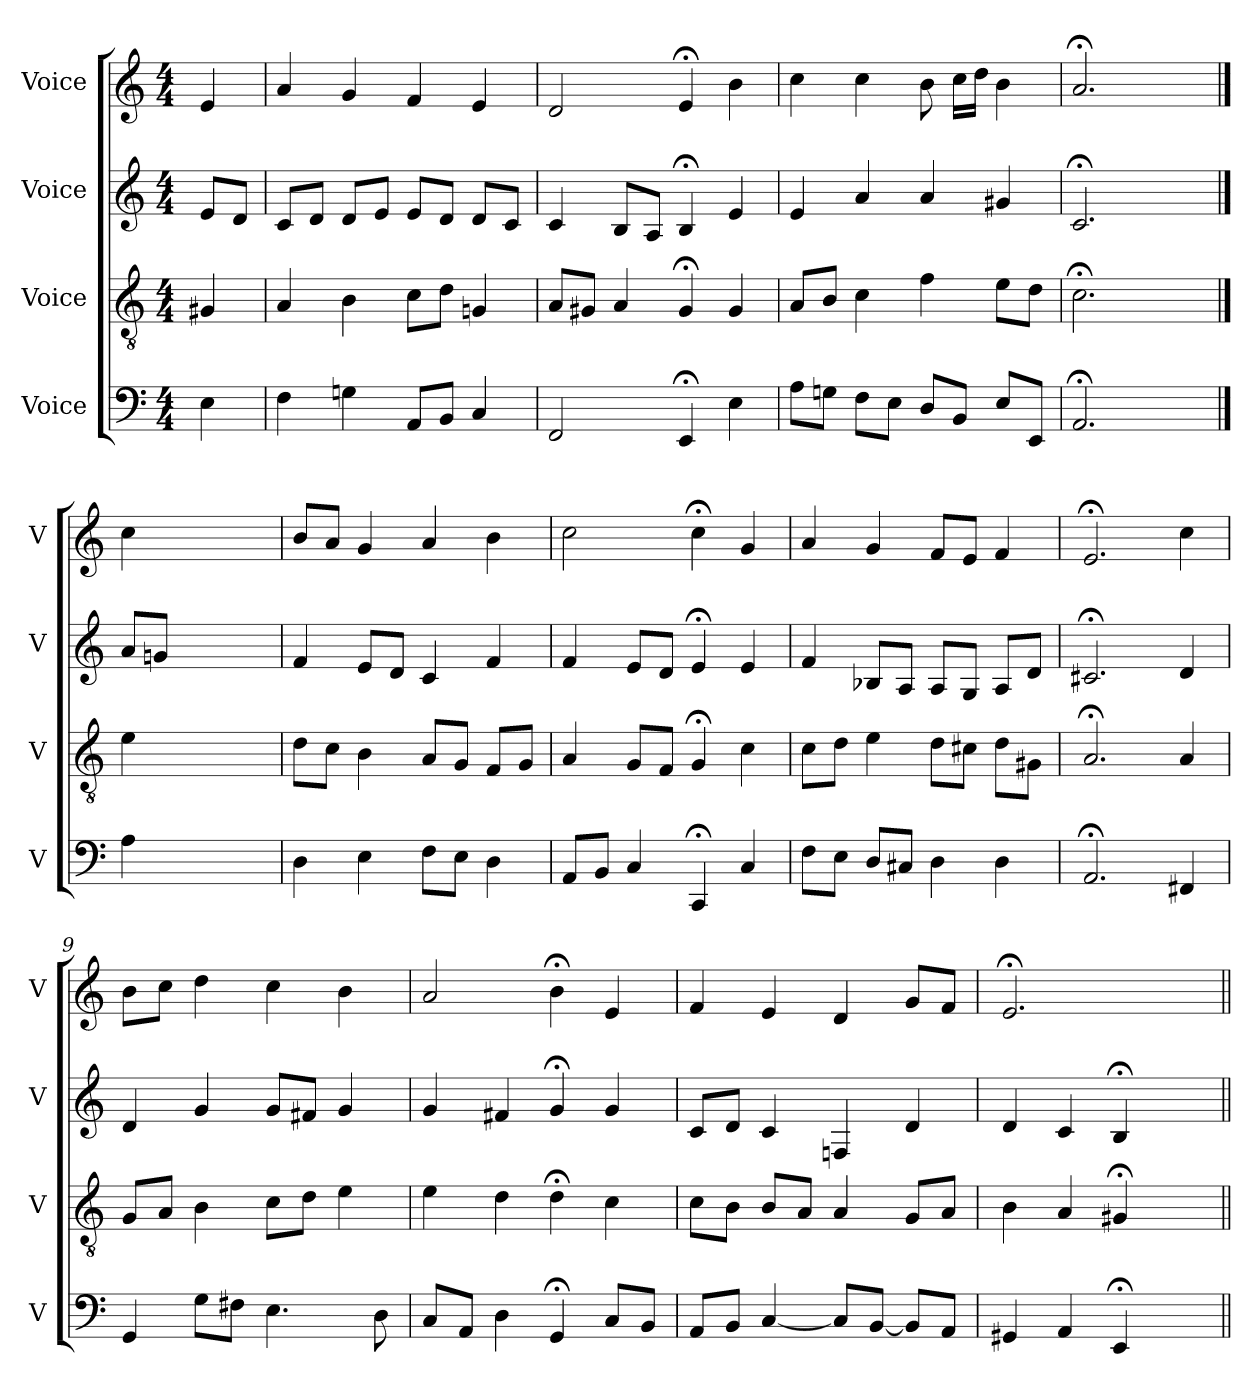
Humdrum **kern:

**kern	**kern	**kern	**kern
*part4	*part3	*part2	*part1
*staff4	*staff3	*staff2	*staff1
*I"Voice	*I"Voice	*I"Voice	*I"Voice
*I'V	*I'V	*I'V	*I'V
*clefF4	*clefGv2	*clefG2	*clefG2
*k[]	*k[]	*k[]	*k[]
*M4/4	*M4/4	*M4/4	*M4/4
*MM100	*MM100	*MM100	*MM100
=	=	=	=
4E\	4G#X/	8e/L	4e/
.	.	8d/J	.
=1	=1	=1	=1
4F\	4A/	8c/L	4a/
.	.	8d/J	.
4Gn\	4B\	8d/L	4g/
.	.	8e/J	.
8AA/L	8c\L	8e/L	4f/
8BB/J	8d\J	8d/J	.
4C/	4Gn/	8d/L	4e/
.	.	8c/J	.
=2	=2	=2	=2
2FF/	8A/L	4c/	2d/
.	8G#X/J	.	.
.	4A/	8B/L	.
.	.	8A/J	.
4EE;/	4G#;/	4B;/	4e;/
4E\	4G#/	4e/	4b\
=3	=3	=3	=3
8A\L	8A/L	4e/	4cc\
8Gn\J	8B/J	.	.
8F\L	4c\	4a/	4cc\
8E\J	.	.	.
8D/L	4f\	4a/	8b\
8BB/J	.	.	16cc\LL
.	.	.	16dd\JJ
8E/L	8e\L	4g#X/	4b\
8EE/J	8d\J	.	.
=4	=4	=4	=4
2.AA;/	2.c;\	2.c;/	2.a;/
4ryy	4ryy	4ryy	4ryy
!!LO:LB:g=z
==	==	==	==
4A\	4e\	8a/L	4cc\
.	.	8gn/J	.
2.ryy	2.ryy	2.ryy	2.ryy
=5	=5	=5	=5
4D\	8d\L	4f/	8b/L
.	8c\J	.	8a/J
4E\	4B\	8e/L	4g/
.	.	8d/J	.
8F\L	8A/L	4c/	4a/
8E\J	8G/J	.	.
4D\	8F/L	4f/	4b\
.	8G/J	.	.
=6	=6	=6	=6
8AA/L	4A/	4f/	2cc\
8BB/J	.	.	.
4C/	8G/L	8e/L	.
.	8F/J	8d/J	.
4CC;/	4G;/	4e;/	4cc;\
4C/	4c\	4e/	4g/
=7	=7	=7	=7
8F\L	8c\L	4f/	4a/
8E\J	8d\J	.	.
8D/L	4e\	8B-X/L	4g/
8C#X/J	.	8A/J	.
4D\	8d\L	8A/L	8f/L
.	8c#X\J	8G/J	8e/J
4D\	8d\L	8A/L	4f/
.	8G#X\J	8d/J	.
=8	=8	=8	=8
2.AA;/	2.A;/	2.c#X;/	2.e;/
4FF#X/	4A/	4d/	4cc\
!!LO:LB:g=z
=9	=9	=9	=9
4GG/	8G/L	4d/	8b\L
.	8A/J	.	8cc\J
8G\L	4B\	4g/	4dd\
8F#X\J	.	.	.
4.E\	8c\L	8g/L	4cc\
.	8d\J	8f#X/J	.
.	4e\	4g/	4b\
8D\	.	.	.
=10	=10	=10	=10
8C/L	4e\	4g/	2a/
8AA/J	.	.	.
4D\	4d\	4f#X/	.
4GG;/	4d;\	4g;/	4b;\
8C/L	4c\	4g/	4e/
8BB/J	.	.	.
=11	=11	=11	=11
8AA/L	8c\L	8c/L	4f/
8BB/J	8B\J	8d/J	.
[4C/	8B/L	4c/	4e/
.	8A/J	.	.
8C/L]	4A/	4Fn/	4d/
[8BB/J	.	.	.
8BB/L]	8G/L	4d/	8g/L
8AA/J	8A/J	.	8f/J
=12	=12	=12	=12
4GG#X/	4B\	4d/	2.e;/
4AA/	4A/	4c/	.
4EE;/	4G#X;/	4B;/	.
4ryy	4ryy	4ryy	4ryy
=||	=||	=||	=||
*-	*-	*-	*-
